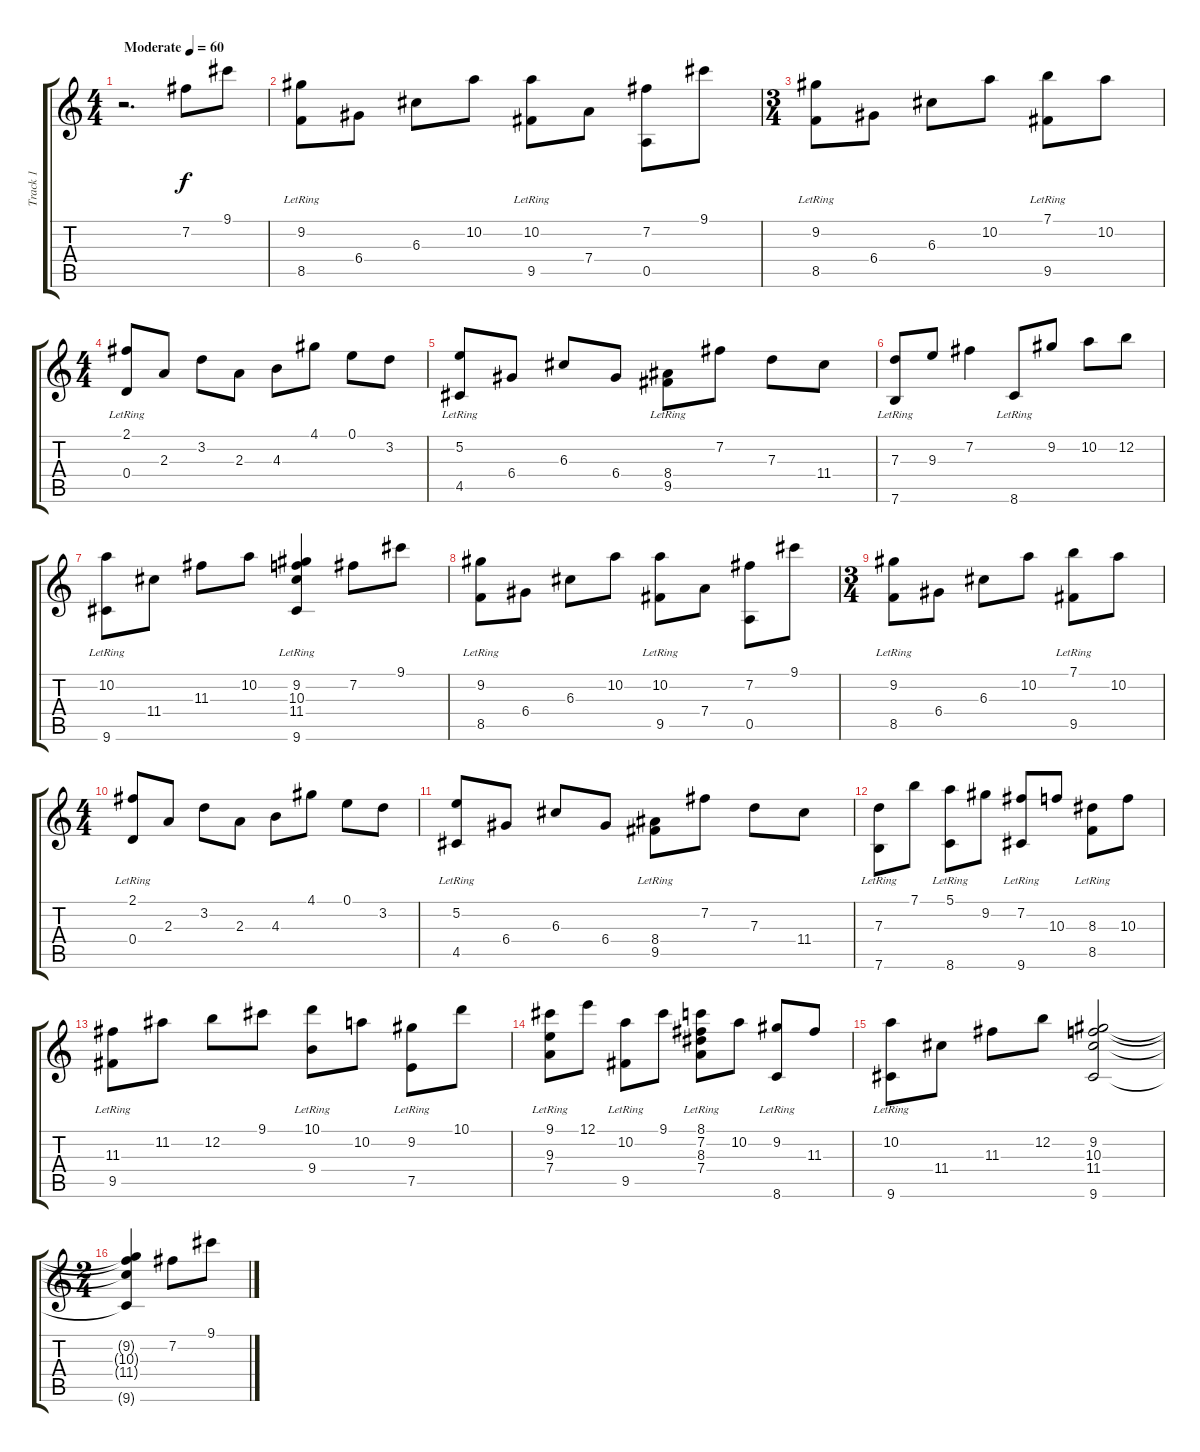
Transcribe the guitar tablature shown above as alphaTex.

\track ("Track 1" "Track 1") {instrument acousticguitarnylon}
\staff {score tabs}
\tuning (E4 B3 G3 D3 A2 E2) {hide}
\ts (4 4)
\tempo (60 "Moderate")
\clef g2
\ks c
r.2{d dy f instrument acousticguitarnylon} 7.2.8 9.1.8 |
(9.2 8.5{lr}).8 6.4.8 6.3.8 10.2.8 (10.2 9.5{lr}).8 7.4.8 (7.2 0.5).8 9.1.8 |
\ts (3 4)
(9.2 8.5{lr}).8 6.4.8 6.3.8 10.2.8 (7.1 9.5{lr}).8 10.2.8 |
\ts (4 4)
(2.1 0.4{lr}).8 2.3.8 3.2.8 2.3.8 4.3.8 4.1.8 0.1.8 3.2.8 |
(5.2 4.5{lr}).8 6.4.8 6.3.8 6.4.8 (8.4 9.5{lr}).8 7.2.8 7.3.8 11.4.8 |
(7.3 7.6{lr}).8 9.3.8 7.2.4 8.6{lr}.8 9.2.8 10.2.8 12.2.8 |
(10.2 9.6{lr}).8 11.4.8 11.3.8 10.2.8 (9.2 10.3 11.4 9.6{lr}).4 7.2.8 9.1.8 |
(9.2 8.5{lr}).8 6.4.8 6.3.8 10.2.8 (10.2 9.5{lr}).8 7.4.8 (7.2 0.5).8 9.1.8 |
\ts (3 4)
(9.2 8.5{lr}).8 6.4.8 6.3.8 10.2.8 (7.1 9.5{lr}).8 10.2.8 |
\ts (4 4)
(2.1 0.4{lr}).8 2.3.8 3.2.8 2.3.8 4.3.8 4.1.8 0.1.8 3.2.8 |
(5.2 4.5{lr}).8 6.4.8 6.3.8 6.4.8 (8.4 9.5{lr}).8 7.2.8 7.3.8 11.4.8 |
(7.3 7.6{lr}).8 7.1.8 (5.1 8.6{lr}).8 9.2.8 (7.2 9.6{lr}).8 10.3.8 (8.3 8.5{lr}).8 10.3.8 |
(11.3 9.5{lr}).8 11.2.8 12.2.8 9.1.8 (10.1 9.4{lr}).8 10.2.8 (9.2 7.5{lr}).8 10.1.8 |
(9.1 9.3 7.4{lr}).8 12.1.8 (10.2 9.5{lr}).8 9.1.8 (8.1 7.2 8.3 7.4{lr}).8 10.2.8 (9.2 8.6{lr}).8 11.3.8 |
(10.2 9.6{lr}).8 11.4.8 11.3.8 12.2.8 (9.2 10.3 11.4 9.6).2 |
\ts (2 4)
(9.2{t} 10.3{t} 11.4{t} 9.6{t}).4 7.2.8 9.1.8
